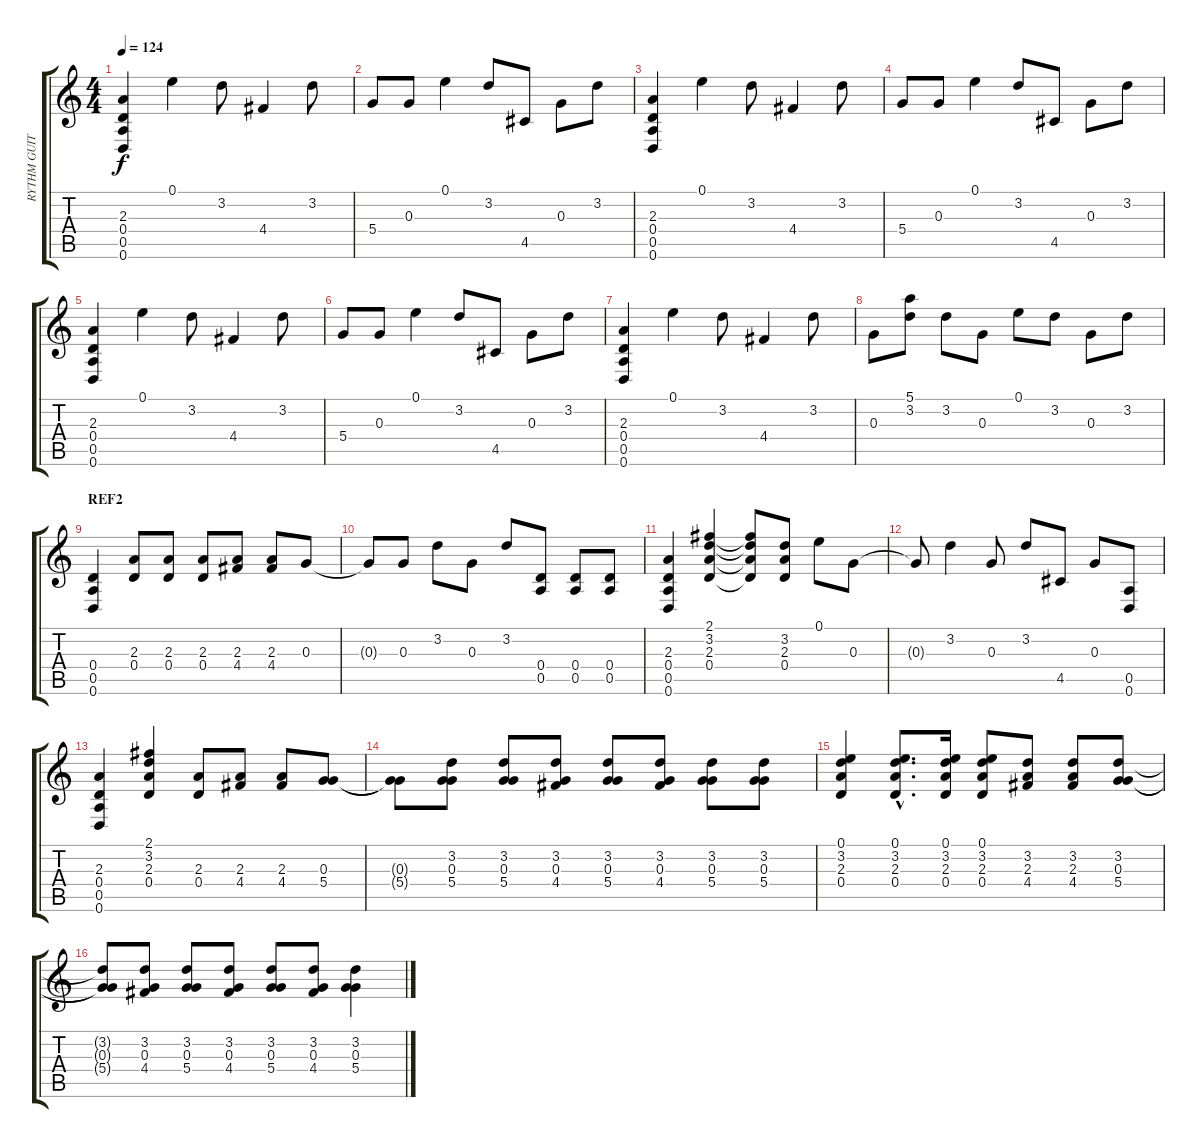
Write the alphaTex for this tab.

\track ("RYTHM GUITAR" "RYTHM GUIT") {instrument acousticguitarnylon}
\staff {score tabs}
\tuning (E4 B3 G3 D3 A2 D2) {hide}
\ts (4 4)
\tempo 124
\clef g2
\ks c
(2.3 0.4 0.5 0.6).4{dy f} 0.1.4 3.2.8 4.4.4 3.2.8 |
5.4.8 0.3.8 0.1.4 3.2.8 4.5.8 0.3.8 3.2.8 |
(2.3 0.4 0.5 0.6).4 0.1.4 3.2.8 4.4.4 3.2.8 |
5.4.8 0.3.8 0.1.4 3.2.8 4.5.8 0.3.8 3.2.8 |
(2.3 0.4 0.5 0.6).4 0.1.4 3.2.8 4.4.4 3.2.8 |
5.4.8 0.3.8 0.1.4 3.2.8 4.5.8 0.3.8 3.2.8 |
(2.3 0.4 0.5 0.6).4 0.1.4 3.2.8 4.4.4 3.2.8 |
0.3.8 (5.1 3.2).8 3.2.8 0.3.8 0.1.8 3.2.8 0.3.8 3.2.8 |
\section ("" "REF2")
(0.4 0.5 0.6).4 (2.3 0.4).8 (2.3 0.4).8 (2.3 0.4).8 (2.3 4.4).8 (2.3 4.4).8 0.3.8 |
0.3{t}.8 0.3.8 3.2.8 0.3.8 3.2.8 (0.4 0.5).8 (0.4 0.5).8 (0.4 0.5).8 |
(2.3 0.4 0.5 0.6).4 (2.1 3.2 2.3 0.4).4 (2.1{t} 3.2{t} 2.3{t} 0.4{t}).8 (3.2 2.3 0.4).8 0.1.8 0.3.8 |
0.3{t}.8 3.2.4 0.3.8 3.2.8 4.5.8 0.3.8 (0.5 0.6).8 |
(2.3 0.4 0.5 0.6).4 (2.1 3.2 2.3 0.4).4 (2.3 0.4).8 (2.3 4.4).8 (2.3 4.4).8 (0.3 5.4).8 |
(0.3{t} 5.4{t}).8 (3.2 0.3 5.4).8 (3.2 0.3 5.4).8 (3.2 0.3 4.4).8 (3.2 0.3 5.4).8 (3.2 0.3 4.4).8 (3.2 0.3 5.4).8 (3.2 0.3 5.4).8 |
(0.1 3.2 2.3 0.4).4 (0.1{hac} 3.2{hac} 2.3{hac} 0.4{hac}).8{d} (0.1 3.2 2.3 0.4).16 (0.1 3.2 2.3 0.4).8 (3.2 2.3 4.4).8 (3.2 2.3 4.4).8 (3.2 0.3 5.4).8 |
(3.2{t} 0.3{t} 5.4{t}).8 (3.2 0.3 4.4).8 (3.2 0.3 5.4).8 (3.2 0.3 4.4).8 (3.2 0.3 5.4).8 (3.2 0.3 4.4).8 (3.2 0.3 5.4).4
